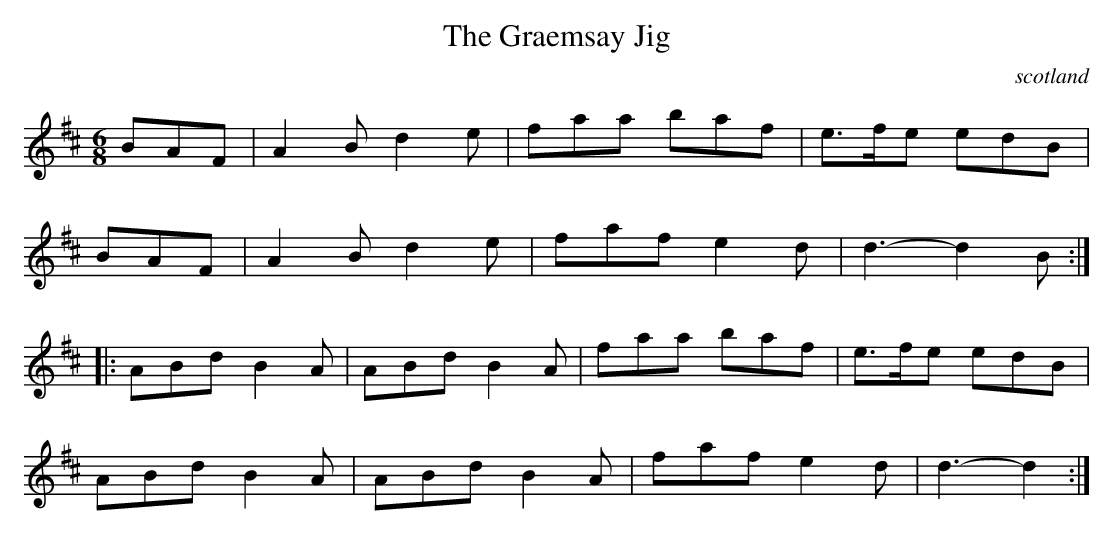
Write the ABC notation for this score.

X:1
T:Graemsay Jig, The
O:scotland
M:6/8
L:1/8
K:D
+A3D3+ BAF|A2B d2e|faa baf|e>fe edB|
+A3D3+ BAF|A2B d2e|faf e2d|d3 -d2B:|
|:ABd B2A|ABd B2A|faa baf|e>fe edB|
ABd B2A|ABd B2A|faf e2d|d3 -d2:|
